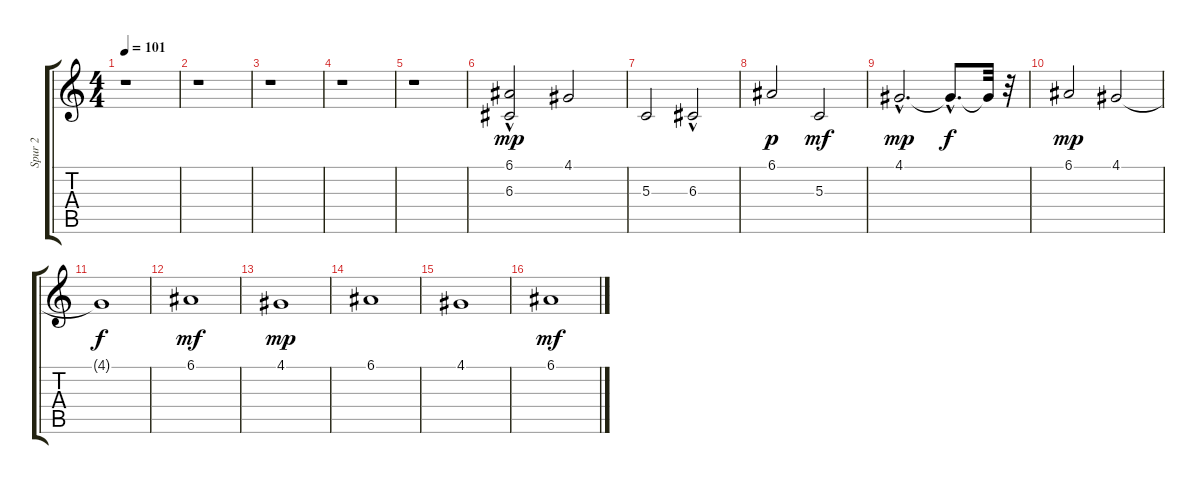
\track ("Spur 2" "Spur 2") {instrument cello}
\staff {score tabs}
\tuning (E4 B3 G3 D3 A2 E2) {hide}
\ts (4 4)
\tempo 101
\clef g2
\ks c
r.1{dy f} |
r.1 |
r.1 |
r.1 |
r.1 |
(6.1{hac} 6.3).2{dy mp} 4.1.2 |
5.3.2 6.3{hac}.2 |
6.1.2{dy p} 5.3.2{dy mf} |
4.1{hac}.2{d dy mp} 4.1{hac t}.8{d dy f} 4.1{t}.32 r.32 |
6.1.2{dy mp} 4.1.2 |
4.1{t}.1{dy f} |
6.1.1{dy mf} |
4.1.1{dy mp} |
6.1.1 |
4.1.1 |
6.1.1{dy mf}
